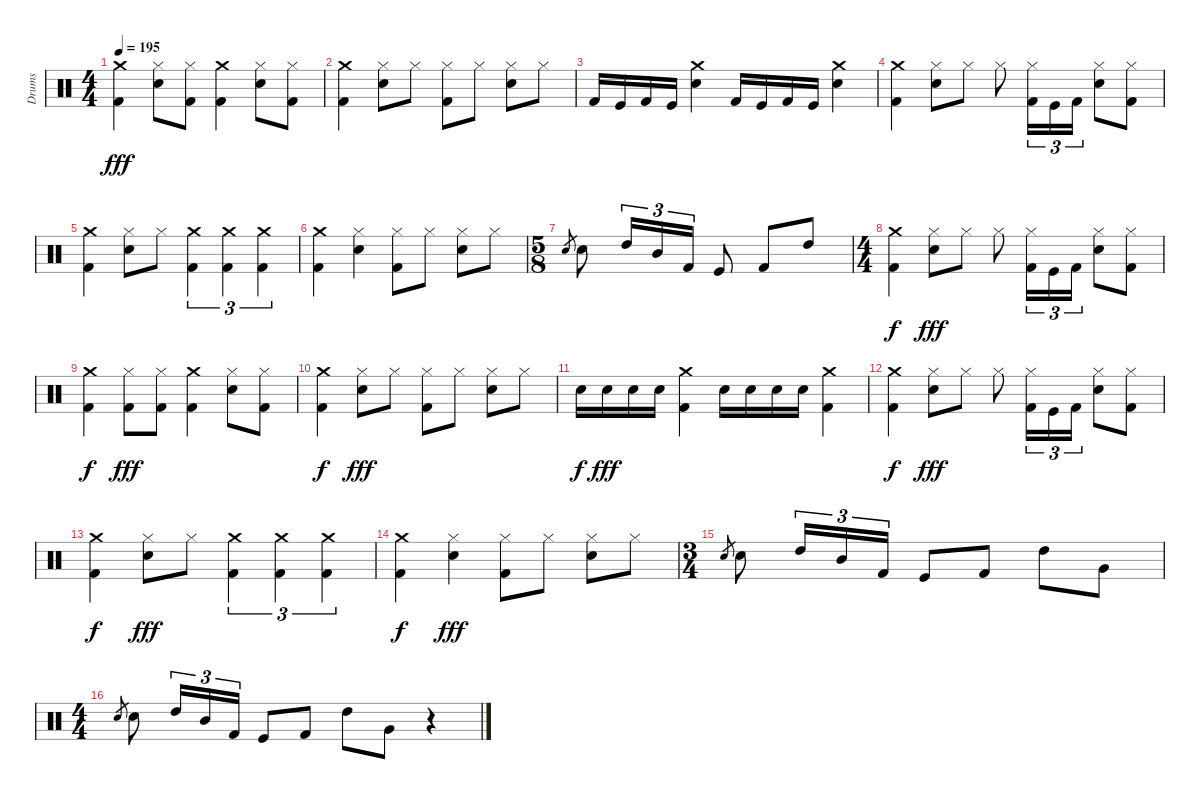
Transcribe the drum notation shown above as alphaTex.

\track ("Drums" "Drums") {instrument percussion}
\staff {score}
\articulation defaults
\ts (4 4)
\tempo 195
\clef neutral
\ks c
("Kick (hit) 2" "Crash medium (hit)").4{dy fff} ("Hi-Hat (closed)" "Snare (hit) 2").8 ("Kick (hit) 2" "Hi-Hat (closed)").8 ("Crash medium (hit)" "Kick (hit) 2").4 ("Hi-Hat (closed)" "Snare (hit) 2").8 ("Kick (hit) 2" "Hi-Hat (closed)").8 |
("Kick (hit) 2" "Crash medium (hit)").4 ("Hi-Hat (closed)" "Snare (hit) 2").8 "Hi-Hat (closed)".8 ("Hi-Hat (closed)" "Kick (hit) 2").8 "Hi-Hat (closed)".8 ("Snare (hit) 2" "Hi-Hat (closed)").8 "Hi-Hat (closed)".8 |
"Kick (hit) 2".16 "Kick (hit)".16 "Kick (hit) 2".16 "Kick (hit)".16 ("Crash medium (hit)" "Snare (hit) 2").4 "Kick (hit) 2".16 "Kick (hit)".16 "Kick (hit) 2".16 "Kick (hit)".16 ("Snare (hit) 2" "Crash medium (hit)").4 |
("Kick (hit) 2" "Crash medium (hit)").4 ("Snare (hit) 2" "Hi-Hat (closed)").8 "Hi-Hat (closed)".8 "Hi-Hat (closed)".8 ("Kick (hit) 2" "Hi-Hat (closed)").16{tu (3 2)} "Kick (hit)".16{tu (3 2)} "Kick (hit) 2".16{tu (3 2)} ("Snare (hit) 2" "Hi-Hat (closed)").8 ("Kick (hit) 2" "Hi-Hat (closed)").8 |
("Kick (hit) 2" "Crash medium (hit)").4 ("Hi-Hat (closed)" "Snare (hit) 2").8 "Hi-Hat (closed)".8 ("Kick (hit) 2" "Crash medium (hit)").4{tu (3 2)} ("Kick (hit) 2" "Crash medium (hit)").4{tu (3 2)} ("Kick (hit) 2" "Crash medium (hit)").4{tu (3 2)} |
("Kick (hit) 2" "Crash medium (hit)").4 ("Hi-Hat (closed)" "Snare (hit) 2").4 ("Hi-Hat (closed)" "Kick (hit) 2").8 "Hi-Hat (closed)".8 ("Snare (hit) 2" "Hi-Hat (closed)").8 "Hi-Hat (closed)".8 |
\ts (5 8)
"Snare (hit) 2".8{gr} "Snare (hit) 2".8 "High Tom (hit)".16{tu (3 2)} "Mid Tom (hit)".16{tu (3 2)} "Kick (hit) 2".16{tu (3 2)} "Kick (hit)".8 "Kick (hit) 2".8 "High Tom (hit)".8 |
\ts (4 4)
("Kick (hit) 2" "Crash medium (hit)").4{dy f} ("Snare (hit) 2" "Hi-Hat (closed)").8{dy fff} "Hi-Hat (closed)".8 "Hi-Hat (closed)".8 ("Kick (hit) 2" "Hi-Hat (closed)").16{tu (3 2)} "Kick (hit)".16{tu (3 2)} "Kick (hit) 2".16{tu (3 2)} ("Snare (hit) 2" "Hi-Hat (closed)").8 ("Kick (hit) 2" "Hi-Hat (closed)").8 |
("Kick (hit) 2" "Crash medium (hit)").4{dy f} ("Hi-Hat (closed)" "Kick (hit) 2").8{dy fff} ("Kick (hit) 2" "Hi-Hat (closed)").8 ("Crash medium (hit)" "Kick (hit) 2").4 ("Hi-Hat (closed)" "Snare (hit) 2").8 ("Kick (hit) 2" "Hi-Hat (closed)").8 |
("Kick (hit) 2" "Crash medium (hit)").4{dy f} ("Hi-Hat (closed)" "Snare (hit) 2").8{dy fff} "Hi-Hat (closed)".8 ("Hi-Hat (closed)" "Kick (hit) 2").8 "Hi-Hat (closed)".8 ("Snare (hit) 2" "Hi-Hat (closed)").8 "Hi-Hat (closed)".8 |
"Snare (hit) 2".16{dy f} "Snare (hit) 2".16{dy fff} "Snare (hit) 2".16 "Snare (hit) 2".16 ("Kick (hit) 2" "Crash medium (hit)").4 "Snare (hit) 2".16 "Snare (hit) 2".16 "Snare (hit) 2".16 "Snare (hit) 2".16 ("Kick (hit) 2" "Crash medium (hit)").4 |
("Kick (hit) 2" "Crash medium (hit)").4{dy f} ("Snare (hit) 2" "Hi-Hat (closed)").8{dy fff} "Hi-Hat (closed)".8 "Hi-Hat (closed)".8 ("Kick (hit) 2" "Hi-Hat (closed)").16{tu (3 2)} "Kick (hit)".16{tu (3 2)} "Kick (hit) 2".16{tu (3 2)} ("Snare (hit) 2" "Hi-Hat (closed)").8 ("Kick (hit) 2" "Hi-Hat (closed)").8 |
("Kick (hit) 2" "Crash medium (hit)").4{dy f} ("Hi-Hat (closed)" "Snare (hit) 2").8{dy fff} "Hi-Hat (closed)".8 ("Kick (hit) 2" "Crash medium (hit)").4{tu (3 2)} ("Kick (hit) 2" "Crash medium (hit)").4{tu (3 2)} ("Kick (hit) 2" "Crash medium (hit)").4{tu (3 2)} |
("Kick (hit) 2" "Crash medium (hit)").4{dy f} ("Hi-Hat (closed)" "Snare (hit) 2").4{dy fff} ("Hi-Hat (closed)" "Kick (hit) 2").8 "Hi-Hat (closed)".8 ("Snare (hit) 2" "Hi-Hat (closed)").8 "Hi-Hat (closed)".8 |
\ts (3 4)
"Snare (hit) 2".8{gr} "Snare (hit) 2".8 "High Tom (hit)".16{tu (3 2)} "Mid Tom (hit)".16{tu (3 2)} "Kick (hit) 2".16{tu (3 2)} "Kick (hit)".8 "Kick (hit) 2".8 "High Tom (hit)".8 "Very Low Tom (hit)".8 |
\ts (4 4)
"Snare (hit) 2".8{gr} "Snare (hit) 2".8 "High Tom (hit)".16{tu (3 2)} "Mid Tom (hit)".16{tu (3 2)} "Kick (hit) 2".16{tu (3 2)} "Kick (hit)".8 "Kick (hit) 2".8 "High Tom (hit)".8 "Very Low Tom (hit)".8 r.4
